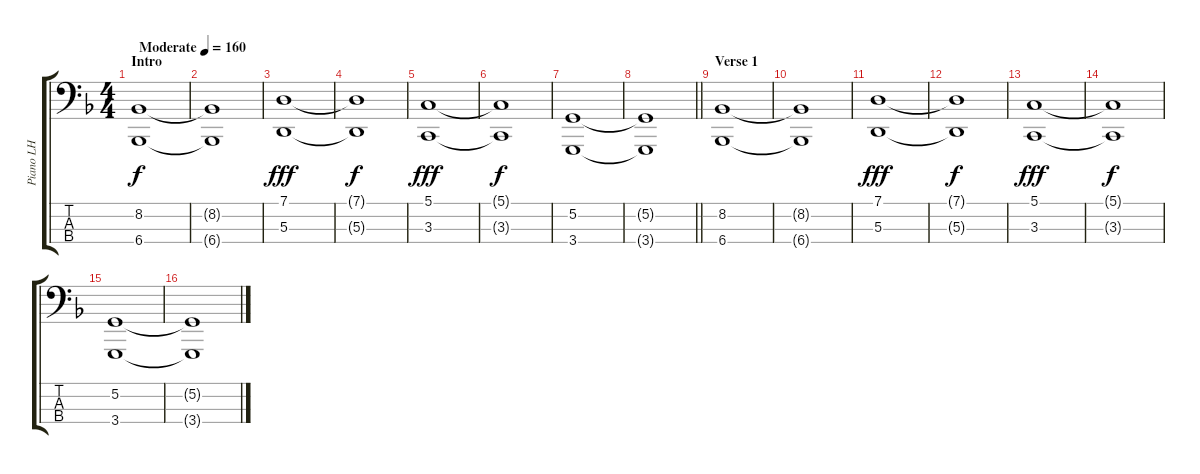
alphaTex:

\track ("Piano LH" "Piano LH") {instrument acousticgrandpiano}
\staff {score tabs}
\tuning (G2 D2 A1 E1) {hide}
\ts (4 4)
\section ("" "Intro")
\tempo (160 "Moderate")
\clef f4
\ks f
(8.2 6.4).1{dy f instrument acousticgrandpiano} |
(8.2{t} 6.4{t}).1 |
(7.1 5.3).1{dy fff} |
(7.1{t} 5.3{t}).1{dy f} |
(5.1 3.3).1{dy fff} |
(5.1{t} 3.3{t}).1{dy f} |
(5.2 3.4).1 |
\barLineRight lightlight
(5.2{t} 3.4{t}).1 |
\section ("" "Verse 1")
(8.2 6.4).1 |
(8.2{t} 6.4{t}).1 |
(7.1 5.3).1{dy fff} |
(7.1{t} 5.3{t}).1{dy f} |
(5.1 3.3).1{dy fff} |
(5.1{t} 3.3{t}).1{dy f} |
(5.2 3.4).1 |
(5.2{t} 3.4{t}).1
